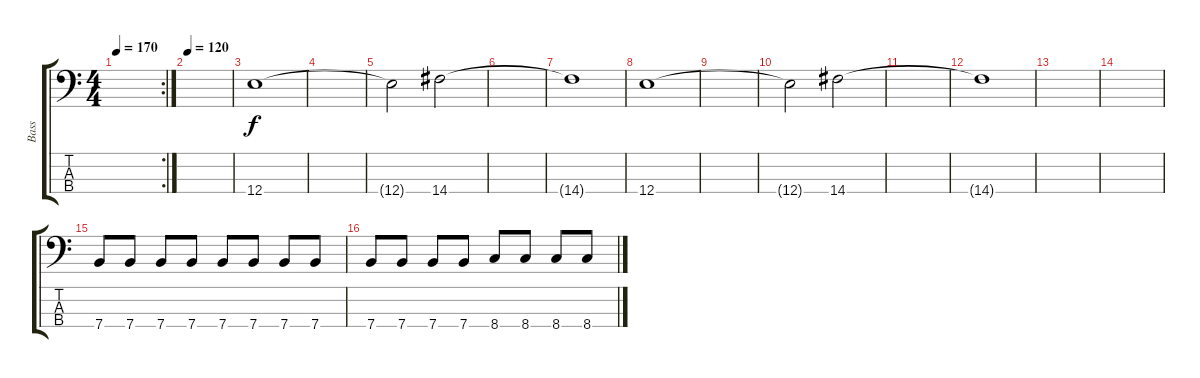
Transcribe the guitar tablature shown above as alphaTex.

\track ("Bass" "Bass") {instrument electricbassfinger}
\staff {score tabs}
\tuning (G2 D2 A1 E1) {hide}
\rc 2
\ts (4 4)
\tempo 170
\clef f4
\ks c
|
\tempo 120
|
12.4.1 |
|
12.4{t}.2 14.4.2 |
|
14.4{t}.1 |
12.4.1 |
|
12.4{t}.2 14.4.2 |
|
14.4{t}.1 |
|
|
7.4.8 7.4.8 7.4.8 7.4.8 7.4.8 7.4.8 7.4.8 7.4.8 |
7.4.8 7.4.8 7.4.8 7.4.8 8.4.8 8.4.8 8.4.8 8.4.8
